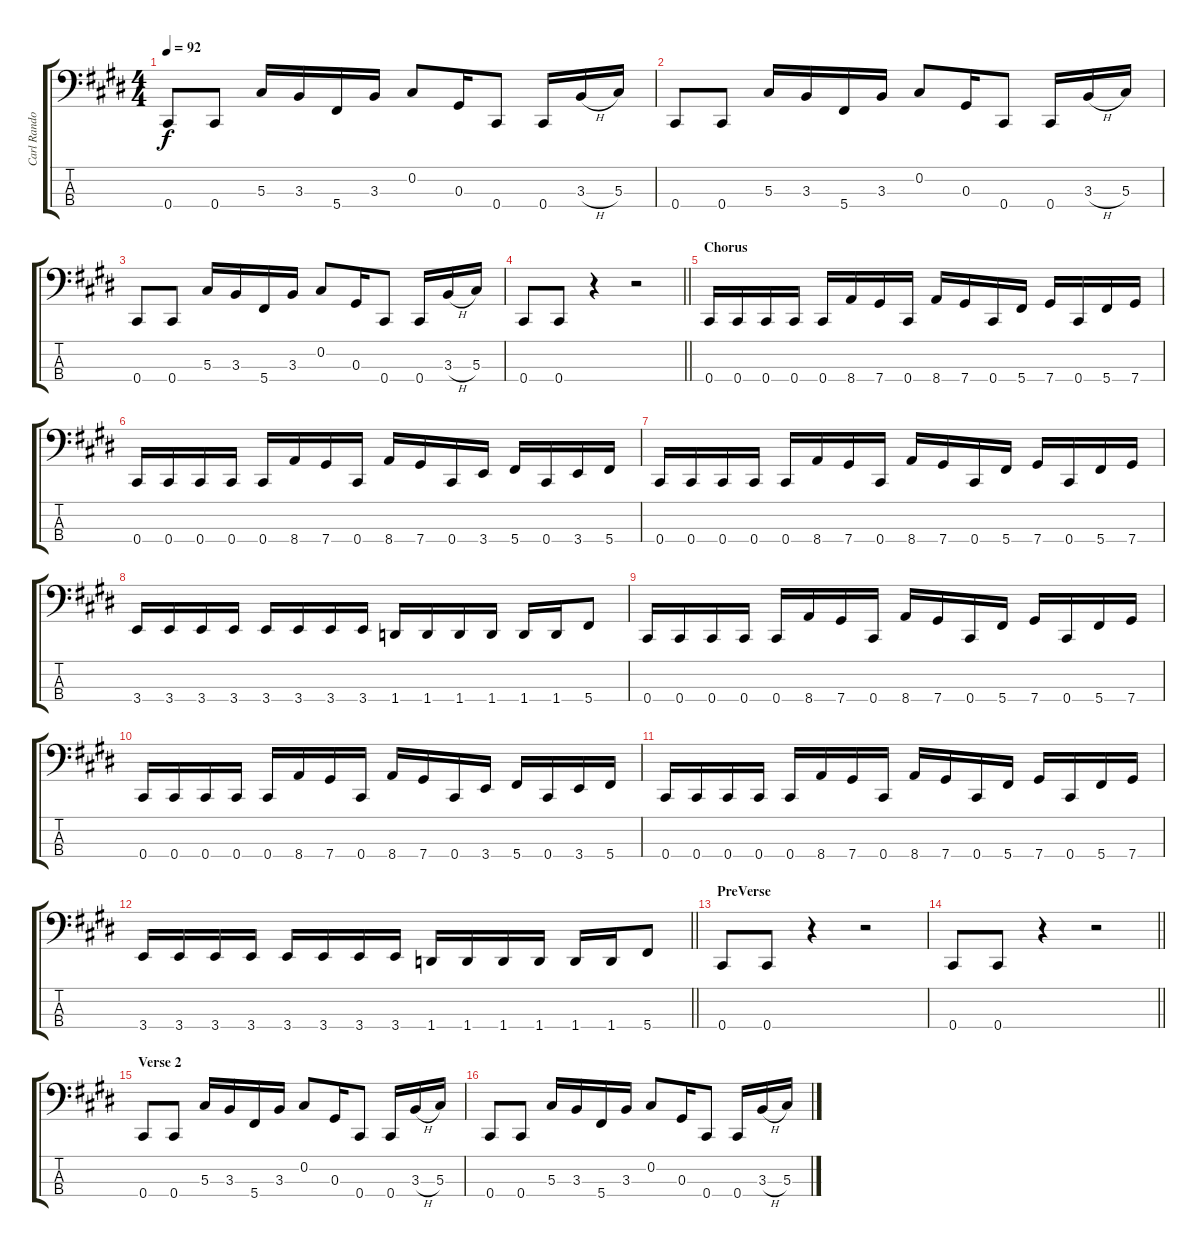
\track ("Carl Randolph" "Carl Rando") {instrument electricbasspick}
\staff {score tabs}
\tuning (Gb2 Db2 Ab1 Db1) {hide}
\ts (4 4)
\tempo 92
\clef f4
\ks c#minor
0.4.8{dy f} 0.4.8 5.3.16 3.3.16 5.4.16 3.3.16 0.2.8 0.3.16 0.4.8 0.4.16 3.3{h}.16 5.3.16 |
0.4.8 0.4.8 5.3.16 3.3.16 5.4.16 3.3.16 0.2.8 0.3.16 0.4.8 0.4.16 3.3{h}.16 5.3.16 |
0.4.8 0.4.8 5.3.16 3.3.16 5.4.16 3.3.16 0.2.8 0.3.16 0.4.8 0.4.16 3.3{h}.16 5.3.16 |
\barLineRight lightlight
0.4.8 0.4.8 r.4 r.2 |
\section ("" "Chorus")
0.4.16 0.4.16 0.4.16 0.4.16 0.4.16 8.4.16 7.4.16 0.4.16 8.4.16 7.4.16 0.4.16 5.4.16 7.4.16 0.4.16 5.4.16 7.4.16 |
0.4.16 0.4.16 0.4.16 0.4.16 0.4.16 8.4.16 7.4.16 0.4.16 8.4.16 7.4.16 0.4.16 3.4.16 5.4.16 0.4.16 3.4.16 5.4.16 |
0.4.16 0.4.16 0.4.16 0.4.16 0.4.16 8.4.16 7.4.16 0.4.16 8.4.16 7.4.16 0.4.16 5.4.16 7.4.16 0.4.16 5.4.16 7.4.16 |
3.4.16 3.4.16 3.4.16 3.4.16 3.4.16 3.4.16 3.4.16 3.4.16 1.4.16 1.4.16 1.4.16 1.4.16 1.4.16 1.4.16 5.4.8 |
0.4.16 0.4.16 0.4.16 0.4.16 0.4.16 8.4.16 7.4.16 0.4.16 8.4.16 7.4.16 0.4.16 5.4.16 7.4.16 0.4.16 5.4.16 7.4.16 |
0.4.16 0.4.16 0.4.16 0.4.16 0.4.16 8.4.16 7.4.16 0.4.16 8.4.16 7.4.16 0.4.16 3.4.16 5.4.16 0.4.16 3.4.16 5.4.16 |
0.4.16 0.4.16 0.4.16 0.4.16 0.4.16 8.4.16 7.4.16 0.4.16 8.4.16 7.4.16 0.4.16 5.4.16 7.4.16 0.4.16 5.4.16 7.4.16 |
\barLineRight lightlight
3.4.16 3.4.16 3.4.16 3.4.16 3.4.16 3.4.16 3.4.16 3.4.16 1.4.16 1.4.16 1.4.16 1.4.16 1.4.16 1.4.16 5.4.8 |
\section ("" "PreVerse")
0.4.8 0.4.8 r.4 r.2 |
\barLineRight lightlight
0.4.8 0.4.8 r.4 r.2 |
\section ("" "Verse 2")
0.4.8 0.4.8 5.3.16 3.3.16 5.4.16 3.3.16 0.2.8 0.3.16 0.4.8 0.4.16 3.3{h}.16 5.3.16 |
0.4.8 0.4.8 5.3.16 3.3.16 5.4.16 3.3.16 0.2.8 0.3.16 0.4.8 0.4.16 3.3{h}.16 5.3.16
